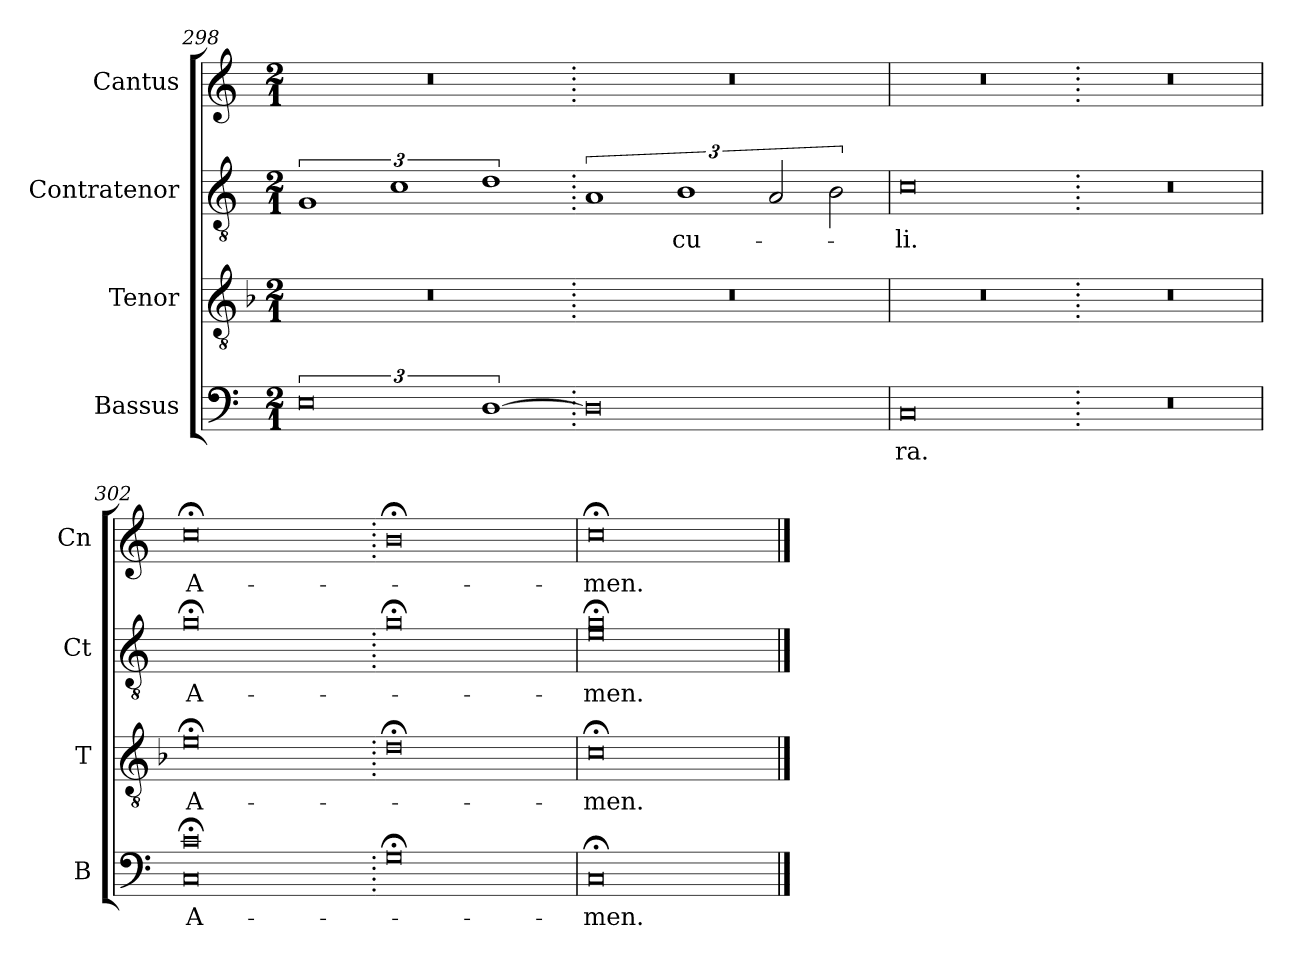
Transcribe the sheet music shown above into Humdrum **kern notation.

**kern	**text	**kern	**text	**kern	**text	**kern	**text
*part4	*part4	*part3	*part3	*part2	*part2	*part1	*part1
*staff4	*staff4	*staff3	*staff3	*staff2	*staff2	*staff1	*staff1
*I"Bassus	*	*I"Tenor	*	*I"Contratenor	*	*I"Cantus	*
*I'B	*	*I'T	*	*I'Ct	*	*I'Cn	*
*clefF4	*	*clefGv2	*	*clefGv2	*	*clefG2	*
*k[]	*	*k[b-]	*	*k[]	*	*k[]	*
*M2/1	*	*M2/1	*	*M2/1	*	*M2/1	*
=298	=298	=298	=298	=298	=298	=298	=298
3%4E	.	0r	.	3%2G	.	0r	.
.	.	.	.	3%2c	.	.	.
[3%2D	.	.	.	3%2d	.	.	.
=299.	=299.	=299.	=299.	=299.	=299.	=299.	=299.
0D]	.	0r	.	3%2A	.	0r	.
.	.	.	.	3%2B	-cu-	.	.
.	.	.	.	3A/	.	.	.
.	.	.	.	3B\	.	.	.
=300	=300	=300	=300	=300	=300	=300	=300
0C	-ra.	0r	.	0c	-li.	0r	.
=301.	=301.	=301.	=301.	=301.	=301.	=301.	=301.
0r	.	0r	.	0r	.	0r	.
=302	=302	=302	=302	=302	=302	=302	=302
0C;< 0c;<	A-	0e;<	A-	0g;<	A-	0cc;<	A-
=303.	=303.	=303.	=303.	=303.	=303.	=303.	=303.
0G;<	.	0d;<	.	0g;<	.	0b;<	.
=304	=304	=304	=304	=304	=304	=304	=304
0C;<	-men.	0c;<	-men.	0e;< 0g;<	-men.	0cc;<	-men.
==	==	==	==	==	==	==	==
*-	*-	*-	*-	*-	*-	*-	*-
